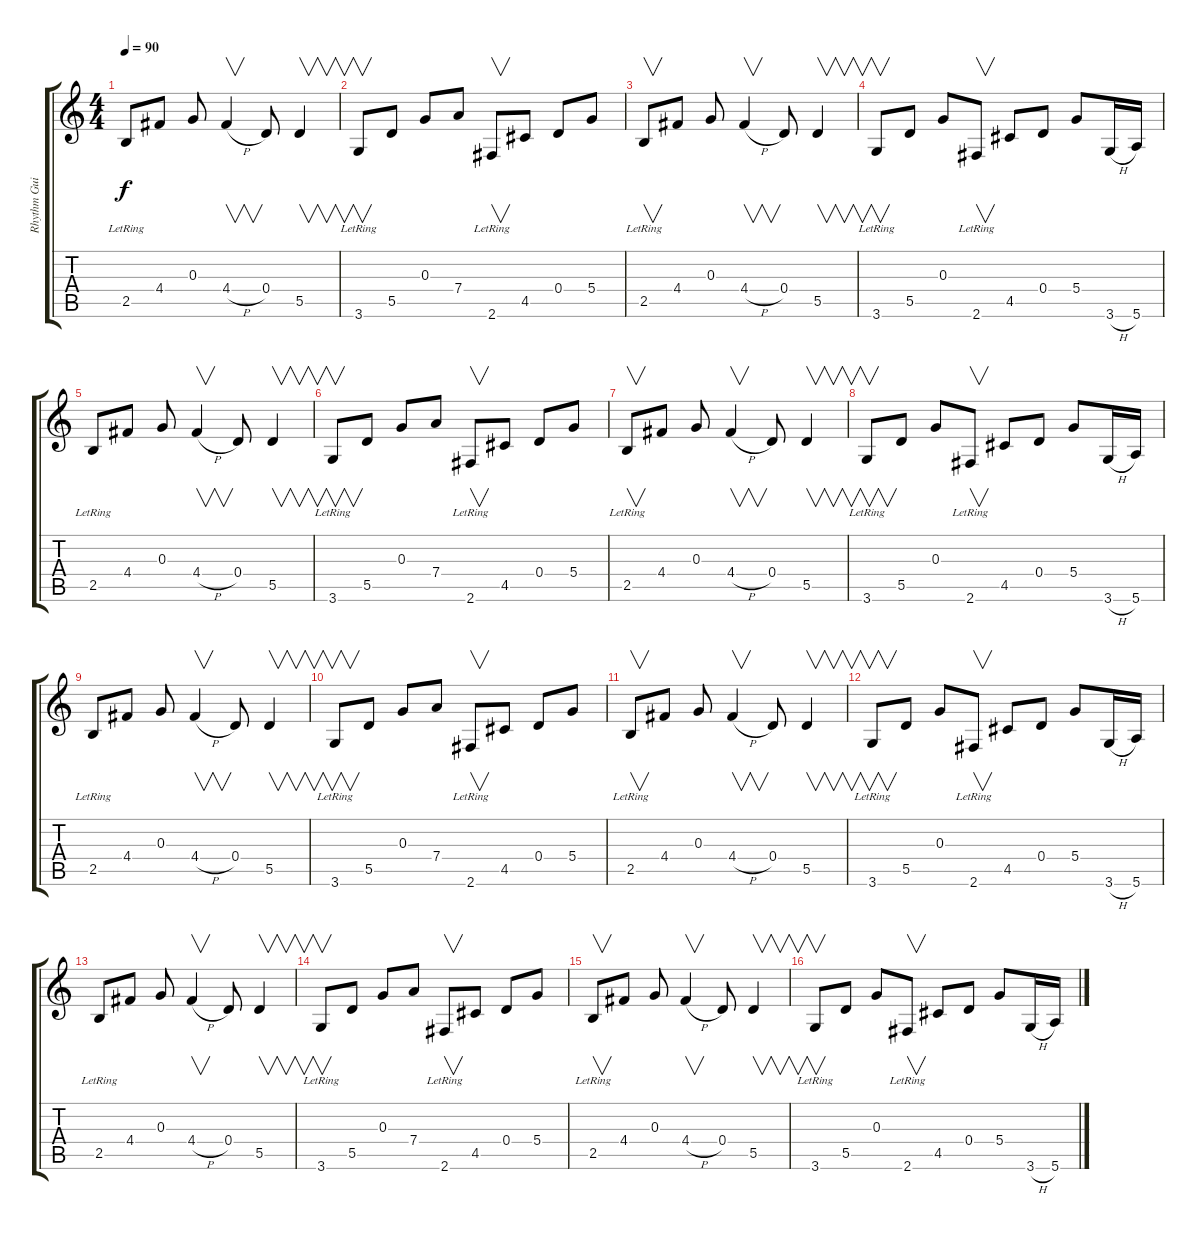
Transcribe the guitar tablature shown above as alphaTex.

\track ("Rhythm Guitar" "Rhythm Gui") {instrument electricguitarclean}
\staff {score tabs}
\tuning (E4 B3 G3 D3 A2 E2) {hide}
\ts (4 4)
\tempo 90
\clef g2
\ks c
2.5{lr}.8{dy f instrument electricguitarclean} 4.4.8 0.3.8 4.4{h}.4{v} 0.4.8 5.5.4{v} |
3.6{lr}.8{v} 5.5.8 0.3.8 7.4.8 2.6{lr}.8{v} 4.5.8 0.4.8 5.4.8 |
2.5{lr}.8{v} 4.4.8 0.3.8 4.4{h}.4{v} 0.4.8 5.5.4{v} |
3.6{lr}.8{v} 5.5.8 0.3.8 2.6{lr}.8{v} 4.5.8 0.4.8 5.4.8 3.6{h}.16 5.6.16 |
2.5{lr}.8 4.4.8 0.3.8 4.4{h}.4{v} 0.4.8 5.5.4{v} |
3.6{lr}.8{v} 5.5.8 0.3.8 7.4.8 2.6{lr}.8{v} 4.5.8 0.4.8 5.4.8 |
2.5{lr}.8{v} 4.4.8 0.3.8 4.4{h}.4{v} 0.4.8 5.5.4{v} |
3.6{lr}.8{v} 5.5.8 0.3.8 2.6{lr}.8{v} 4.5.8 0.4.8 5.4.8 3.6{h}.16 5.6.16 |
2.5{lr}.8 4.4.8 0.3.8 4.4{h}.4{v} 0.4.8 5.5.4{v} |
3.6{lr}.8{v} 5.5.8 0.3.8 7.4.8 2.6{lr}.8{v} 4.5.8 0.4.8 5.4.8 |
2.5{lr}.8{v} 4.4.8 0.3.8 4.4{h}.4{v} 0.4.8 5.5.4{v} |
3.6{lr}.8{v} 5.5.8 0.3.8 2.6{lr}.8{v} 4.5.8 0.4.8 5.4.8 3.6{h}.16 5.6.16 |
2.5{lr}.8 4.4.8 0.3.8 4.4{h}.4{v} 0.4.8 5.5.4{v} |
3.6{lr}.8{v} 5.5.8 0.3.8 7.4.8 2.6{lr}.8{v} 4.5.8 0.4.8 5.4.8 |
2.5{lr}.8{v} 4.4.8 0.3.8 4.4{h}.4{v} 0.4.8 5.5.4{v} |
3.6{lr}.8{v} 5.5.8 0.3.8 2.6{lr}.8{v} 4.5.8 0.4.8 5.4.8 3.6{h}.16 5.6.16
